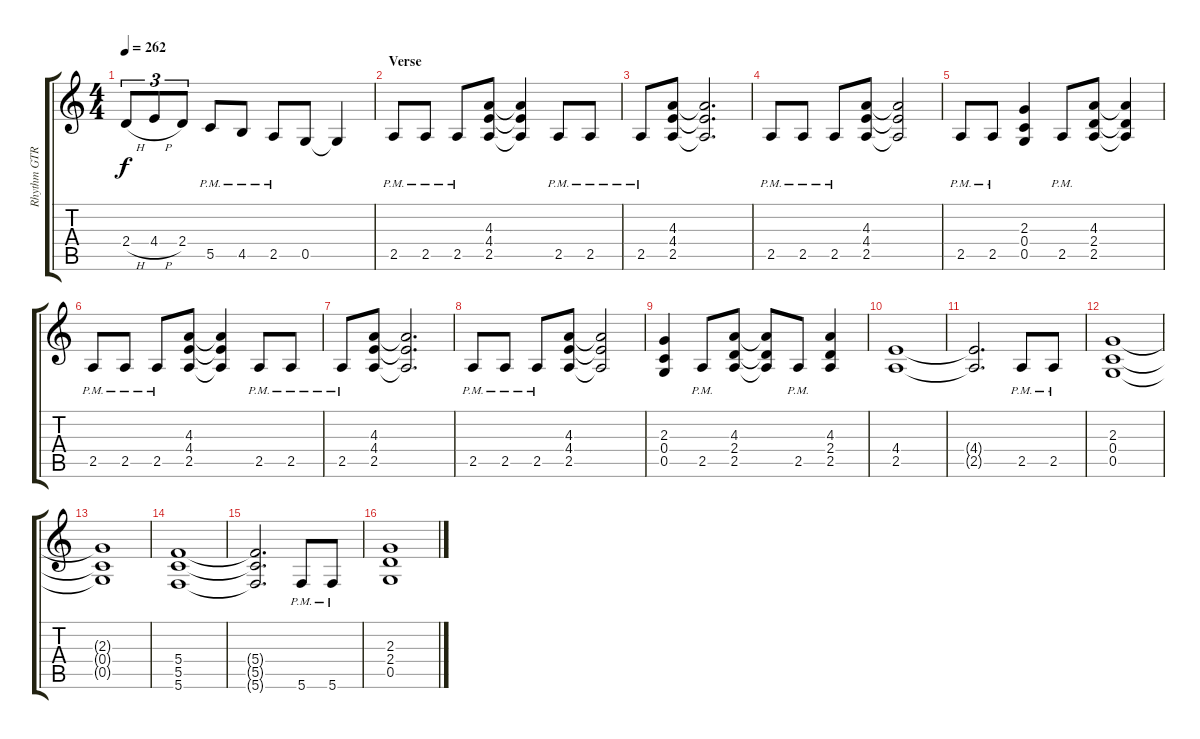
\track ("Rhythm GTR 1" "Rhythm GTR") {instrument overdrivenguitar}
\staff {score tabs}
\tuning (D4 A3 F3 C3 G2 C2) {hide}
\ts (4 4)
\tempo 262
\clef g2
\ks aminor
2.4{h}.8{tu (3 2) dy f} 4.4{h}.8{tu (3 2)} 2.4.8{tu (3 2)} 5.5{pm}.8 4.5{pm}.8 2.5{pm}.8 0.5.8 0.5{t}.4 |
\section ("" "Verse")
2.5{pm}.8 2.5{pm}.8 2.5{pm}.8 (4.3 4.4 2.5).8 (4.3{t} 4.4{t} 2.5{t}).4 2.5{pm}.8 2.5{pm}.8 |
2.5{pm}.8 (4.3 4.4 2.5).8 (4.3{t} 4.4{t} 2.5{t}).2{d} |
2.5{pm}.8 2.5{pm}.8 2.5{pm}.8 (4.3 4.4 2.5).8 (4.3{t} 4.4{t} 2.5{t}).2 |
2.5{pm}.8 2.5{pm}.8 (2.3 0.4 0.5).4 2.5{pm}.8 (4.3 2.4 2.5).8 (4.3{t} 2.4{t} 2.5{t}).4 |
2.5{pm}.8 2.5{pm}.8 2.5{pm}.8 (4.3 4.4 2.5).8 (4.3{t} 4.4{t} 2.5{t}).4 2.5{pm}.8 2.5{pm}.8 |
2.5{pm}.8 (4.3 4.4 2.5).8 (4.3{t} 4.4{t} 2.5{t}).2{d} |
2.5{pm}.8 2.5{pm}.8 2.5{pm}.8 (4.3 4.4 2.5).8 (4.3{t} 4.4{t} 2.5{t}).2 |
(2.3 0.4 0.5).4 2.5{pm}.8 (4.3 2.4 2.5).8 (4.3{t} 2.4{t} 2.5{t}).8 2.5{pm}.8 (4.3 2.4 2.5).4 |
(4.4 2.5).1 |
(4.4{t} 2.5{t}).2{d} 2.5{pm}.8 2.5{pm}.8 |
(2.3 0.4 0.5).1 |
(2.3{t} 0.4{t} 0.5{t}).1 |
(5.4 5.5 5.6).1 |
(5.4{t} 5.5{t} 5.6{t}).2{d} 5.6{pm}.8 5.6{pm}.8 |
(2.3 2.4 0.5).1
